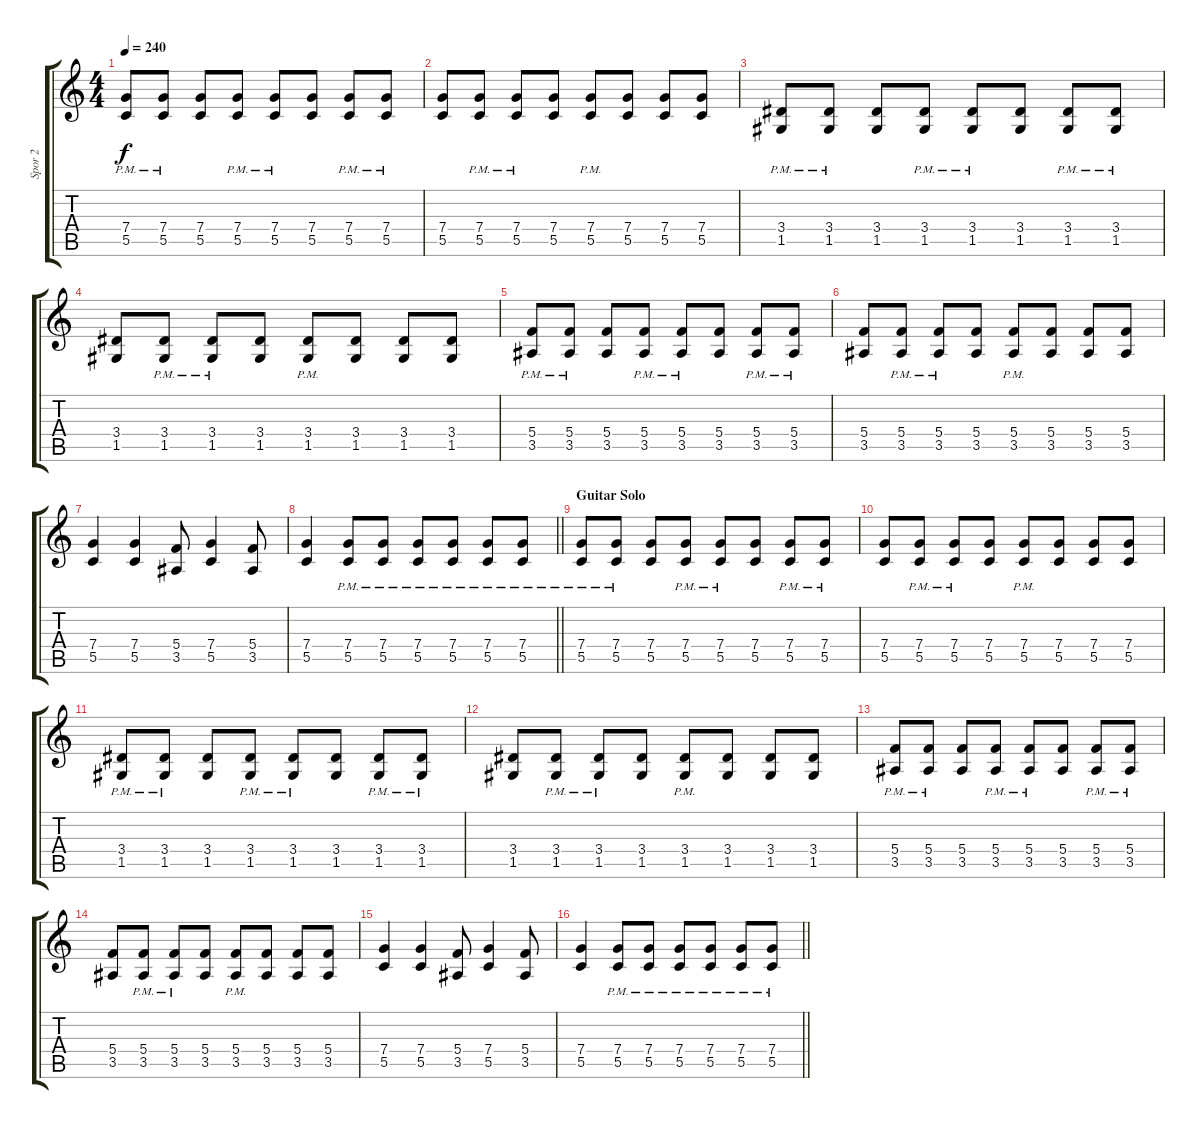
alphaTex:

\track ("Spor 2" "Spor 2") {instrument distortionguitar}
\staff {score tabs}
\tuning (D4 A3 F3 C3 G2 C2) {hide}
\ts (4 4)
\tempo 240
\clef g2
\ks c
(7.4{pm} 5.5{pm}).8{dy f} (7.4{pm} 5.5{pm}).8 (7.4 5.5).8 (7.4{pm} 5.5{pm}).8 (7.4{pm} 5.5{pm}).8 (7.4 5.5).8 (7.4{pm} 5.5{pm}).8 (7.4{pm} 5.5{pm}).8 |
(7.4 5.5).8 (7.4{pm} 5.5{pm}).8 (7.4{pm} 5.5{pm}).8 (7.4 5.5).8 (7.4{pm} 5.5{pm}).8 (7.4 5.5).8 (7.4 5.5).8 (7.4 5.5).8 |
(3.4{pm} 1.5{pm}).8 (3.4{pm} 1.5{pm}).8 (3.4 1.5).8 (3.4{pm} 1.5{pm}).8 (3.4{pm} 1.5{pm}).8 (3.4 1.5).8 (3.4{pm} 1.5{pm}).8 (3.4{pm} 1.5{pm}).8 |
(3.4 1.5).8 (3.4{pm} 1.5{pm}).8 (3.4{pm} 1.5{pm}).8 (3.4 1.5).8 (3.4{pm} 1.5{pm}).8 (3.4 1.5).8 (3.4 1.5).8 (3.4 1.5).8 |
(5.4{pm} 3.5{pm}).8 (5.4{pm} 3.5{pm}).8 (5.4 3.5).8 (5.4{pm} 3.5{pm}).8 (5.4{pm} 3.5{pm}).8 (5.4 3.5).8 (5.4{pm} 3.5{pm}).8 (5.4{pm} 3.5{pm}).8 |
(5.4 3.5).8 (5.4{pm} 3.5{pm}).8 (5.4{pm} 3.5{pm}).8 (5.4 3.5).8 (5.4{pm} 3.5{pm}).8 (5.4 3.5).8 (5.4 3.5).8 (5.4 3.5).8 |
(7.4 5.5).4 (7.4 5.5).4 (5.4 3.5).8 (7.4 5.5).4 (5.4 3.5).8 |
\barLineRight lightlight
(7.4 5.5).4 (7.4{pm} 5.5{pm}).8 (7.4{pm} 5.5{pm}).8 (7.4{pm} 5.5{pm}).8 (7.4{pm} 5.5{pm}).8 (7.4{pm} 5.5{pm}).8 (7.4{pm} 5.5{pm}).8 |
\section ("" "Guitar Solo")
(7.4{pm} 5.5{pm}).8 (7.4{pm} 5.5{pm}).8 (7.4 5.5).8 (7.4{pm} 5.5{pm}).8 (7.4{pm} 5.5{pm}).8 (7.4 5.5).8 (7.4{pm} 5.5{pm}).8 (7.4{pm} 5.5{pm}).8 |
(7.4 5.5).8 (7.4{pm} 5.5{pm}).8 (7.4{pm} 5.5{pm}).8 (7.4 5.5).8 (7.4{pm} 5.5{pm}).8 (7.4 5.5).8 (7.4 5.5).8 (7.4 5.5).8 |
(3.4{pm} 1.5{pm}).8 (3.4{pm} 1.5{pm}).8 (3.4 1.5).8 (3.4{pm} 1.5{pm}).8 (3.4{pm} 1.5{pm}).8 (3.4 1.5).8 (3.4{pm} 1.5{pm}).8 (3.4{pm} 1.5{pm}).8 |
(3.4 1.5).8 (3.4{pm} 1.5{pm}).8 (3.4{pm} 1.5{pm}).8 (3.4 1.5).8 (3.4{pm} 1.5{pm}).8 (3.4 1.5).8 (3.4 1.5).8 (3.4 1.5).8 |
(5.4{pm} 3.5{pm}).8 (5.4{pm} 3.5{pm}).8 (5.4 3.5).8 (5.4{pm} 3.5{pm}).8 (5.4{pm} 3.5{pm}).8 (5.4 3.5).8 (5.4{pm} 3.5{pm}).8 (5.4{pm} 3.5{pm}).8 |
(5.4 3.5).8 (5.4{pm} 3.5{pm}).8 (5.4{pm} 3.5{pm}).8 (5.4 3.5).8 (5.4{pm} 3.5{pm}).8 (5.4 3.5).8 (5.4 3.5).8 (5.4 3.5).8 |
(7.4 5.5).4 (7.4 5.5).4 (5.4 3.5).8 (7.4 5.5).4 (5.4 3.5).8 |
\barLineRight lightlight
(7.4 5.5).4 (7.4{pm} 5.5{pm}).8 (7.4{pm} 5.5{pm}).8 (7.4{pm} 5.5{pm}).8 (7.4{pm} 5.5{pm}).8 (7.4{pm} 5.5{pm}).8 (7.4{pm} 5.5{pm}).8
